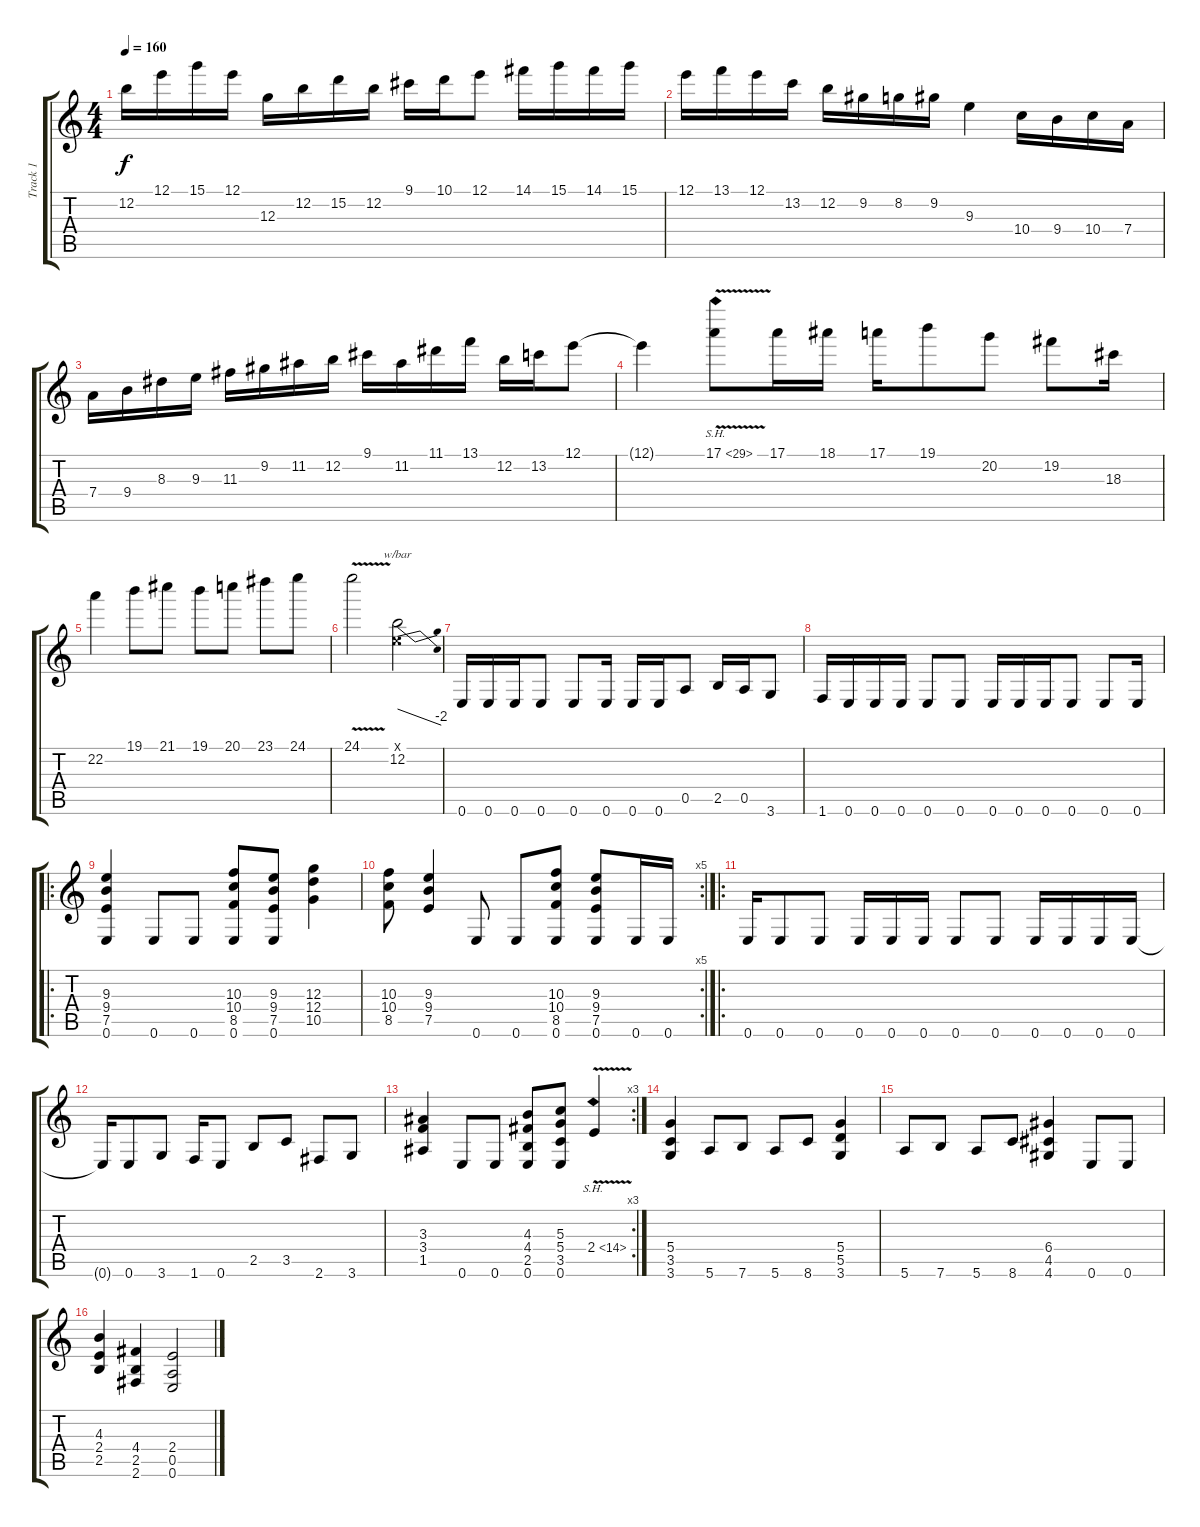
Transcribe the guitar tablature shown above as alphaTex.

\track ("Track 1" "Track 1") {instrument distortionguitar}
\staff {score tabs}
\tuning (E4 B3 G3 D3 A2 E2) {hide}
\ts (4 4)
\tempo 160
\clef g2
\ks c
12.2.16{dy f} 12.1.16 15.1.16 12.1.16 12.3.16 12.2.16 15.2.16 12.2.16 9.1.16 10.1.16 12.1.8 14.1.16 15.1.16 14.1.16 15.1.16 |
12.1.16 13.1.16 12.1.16 13.2.16 12.2.16 9.2.16 8.2.16 9.2.16 9.3.4 10.4.16 9.4.16 10.4.16 7.4.16 |
7.4.16 9.4.16 8.3.16 9.3.16 11.3.16 9.2.16 11.2.16 12.2.16 9.1.16 11.2.16 11.1.16 13.1.16 12.2.16 13.2.16 12.1.8 |
12.1{t}.4 17.1{sh 12 v}.8 17.1.16 18.1.16 17.1.16 19.1.8 20.2.8 19.2.8 18.3.16 |
22.2.4 19.1.8 21.1.8 19.1.8 20.1.8 23.1.8 24.1.8 |
24.1{v}.2 (0.1{x} 12.2).2{tbe (dive default 0 0 60 -8)} |
0.6.16 0.6.16 0.6.16 0.6.8 0.6.8 0.6.16 0.6.16 0.6.16 0.5.8 2.5.16 0.5.16 3.6.8 |
1.6.16 0.6.16 0.6.16 0.6.16 0.6.8 0.6.8 0.6.16 0.6.16 0.6.16 0.6.8 0.6.8 0.6.16 |
\ro
(9.3 9.4 7.5 0.6).4 0.6.8 0.6.8 (10.3 10.4 8.5 0.6).8 (9.3 9.4 7.5 0.6).8 (12.3 12.4 10.5).4 |
\rc 5
(10.3 10.4 8.5).8 (9.3 9.4 7.5).4 0.6.8 0.6.8 (10.3 10.4 8.5 0.6).8 (9.3 9.4 7.5 0.6).8 0.6.16 0.6.16 |
\ro
0.6.16 0.6.8 0.6.8 0.6.16 0.6.16 0.6.16 0.6.8 0.6.8 0.6.16 0.6.16 0.6.16 0.6.16 |
0.6{t}.16 0.6.8 3.6.8 1.6.16 0.6.8 2.5.8 3.5.8 2.6.8 3.6.8 |
\rc 3
(3.3 3.4 1.5).4 0.6.8 0.6.8 (4.3 4.4 2.5 0.6).8 (5.3 5.4 3.5 0.6).8 2.4{sh 12 v}.4 |
(5.4 3.5 3.6).4 5.6.8 7.6.8 5.6.8 8.6.8 (5.4 5.5 3.6).4 |
5.6.8 7.6.8 5.6.8 8.6.8 (6.4 4.5 4.6).4 0.6.8 0.6.8 |
(4.3 2.4 2.5).4 (4.4 2.5 2.6).4 (2.4 0.5 0.6).2
